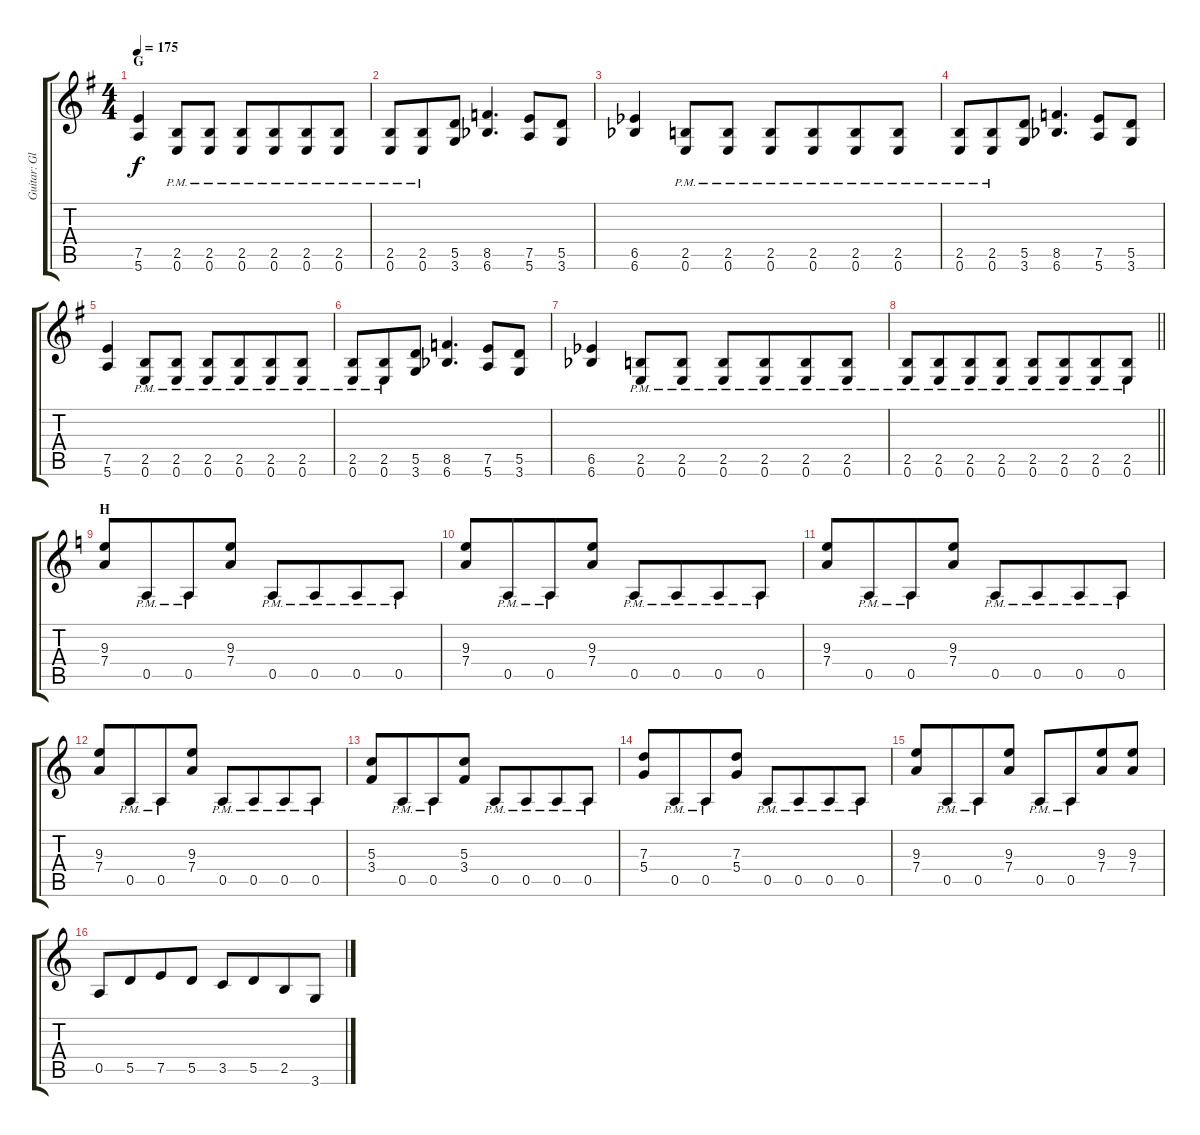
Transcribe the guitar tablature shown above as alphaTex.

\track ("Guitar: Glenn" "Guitar: Gl") {instrument distortionguitar}
\staff {score tabs}
\tuning (E4 B3 G3 D3 A2 E2) {hide}
\ts (4 4)
\section ("" "G")
\tempo 175
\clef g2
\ks g
(7.5 5.6).4{dy f} (2.5{pm} 0.6{pm}).8 (2.5{pm} 0.6{pm}).8 (2.5{pm} 0.6{pm}).8 (2.5{pm} 0.6{pm}).8{beam merge} (2.5{pm} 0.6{pm}).8 (2.5{pm} 0.6{pm}).8 |
(2.5{pm} 0.6{pm}).8 (2.5{pm} 0.6{pm}).8{beam merge} (5.5 3.6).8 (8.5 6.6{acc b}).4{d} (7.5 5.6).8 (5.5 3.6).8 |
(6.5{acc b} 6.6{acc b}).4 (2.5{pm} 0.6{pm}).8 (2.5{pm} 0.6{pm}).8 (2.5{pm} 0.6{pm}).8 (2.5{pm} 0.6{pm}).8{beam merge} (2.5{pm} 0.6{pm}).8 (2.5{pm} 0.6{pm}).8 |
(2.5{pm} 0.6{pm}).8 (2.5{pm} 0.6{pm}).8{beam merge} (5.5 3.6).8 (8.5 6.6{acc b}).4{d} (7.5 5.6).8 (5.5 3.6).8 |
(7.5 5.6).4 (2.5{pm} 0.6{pm}).8 (2.5{pm} 0.6{pm}).8 (2.5{pm} 0.6{pm}).8 (2.5{pm} 0.6{pm}).8{beam merge} (2.5{pm} 0.6{pm}).8 (2.5{pm} 0.6{pm}).8 |
(2.5{pm} 0.6{pm}).8 (2.5{pm} 0.6{pm}).8{beam merge} (5.5 3.6).8 (8.5 6.6{acc b}).4{d} (7.5 5.6).8 (5.5 3.6).8 |
(6.5{acc b} 6.6{acc b}).4 (2.5{pm} 0.6{pm}).8 (2.5{pm} 0.6{pm}).8 (2.5{pm} 0.6{pm}).8 (2.5{pm} 0.6{pm}).8{beam merge} (2.5{pm} 0.6{pm}).8 (2.5{pm} 0.6{pm}).8 |
\barLineRight lightlight
(2.5{pm} 0.6{pm}).8 (2.5{pm} 0.6{pm}).8{beam merge} (2.5{pm} 0.6{pm}).8 (2.5{pm} 0.6{pm}).8 (2.5{pm} 0.6{pm}).8 (2.5{pm} 0.6{pm}).8{beam merge} (2.5{pm} 0.6{pm}).8 (2.5{pm} 0.6{pm}).8 |
\section ("" "H")
\ks c
(9.3 7.4).8 0.5{pm}.8{beam merge} 0.5{pm}.8 (9.3 7.4).8 0.5{pm}.8 0.5{pm}.8{beam merge} 0.5{pm}.8 0.5{pm}.8 |
(9.3 7.4).8 0.5{pm}.8{beam merge} 0.5{pm}.8 (9.3 7.4).8 0.5{pm}.8 0.5{pm}.8{beam merge} 0.5{pm}.8 0.5{pm}.8 |
(9.3 7.4).8 0.5{pm}.8{beam merge} 0.5{pm}.8 (9.3 7.4).8 0.5{pm}.8 0.5{pm}.8{beam merge} 0.5{pm}.8 0.5{pm}.8 |
(9.3 7.4).8 0.5{pm}.8{beam merge} 0.5{pm}.8 (9.3 7.4).8 0.5{pm}.8 0.5{pm}.8{beam merge} 0.5{pm}.8 0.5{pm}.8 |
(5.3 3.4).8 0.5{pm}.8{beam merge} 0.5{pm}.8 (5.3 3.4).8 0.5{pm}.8 0.5{pm}.8{beam merge} 0.5{pm}.8 0.5{pm}.8 |
(7.3 5.4).8 0.5{pm}.8{beam merge} 0.5{pm}.8 (7.3 5.4).8 0.5{pm}.8 0.5{pm}.8{beam merge} 0.5{pm}.8 0.5{pm}.8 |
(9.3 7.4).8 0.5{pm}.8{beam merge} 0.5{pm}.8 (9.3 7.4).8 0.5{pm}.8 0.5{pm}.8{beam merge} (9.3 7.4).8 (9.3 7.4).8 |
0.5.8 5.5.8{beam merge} 7.5.8 5.5.8 3.5.8 5.5.8{beam merge} 2.5.8 3.6.8
